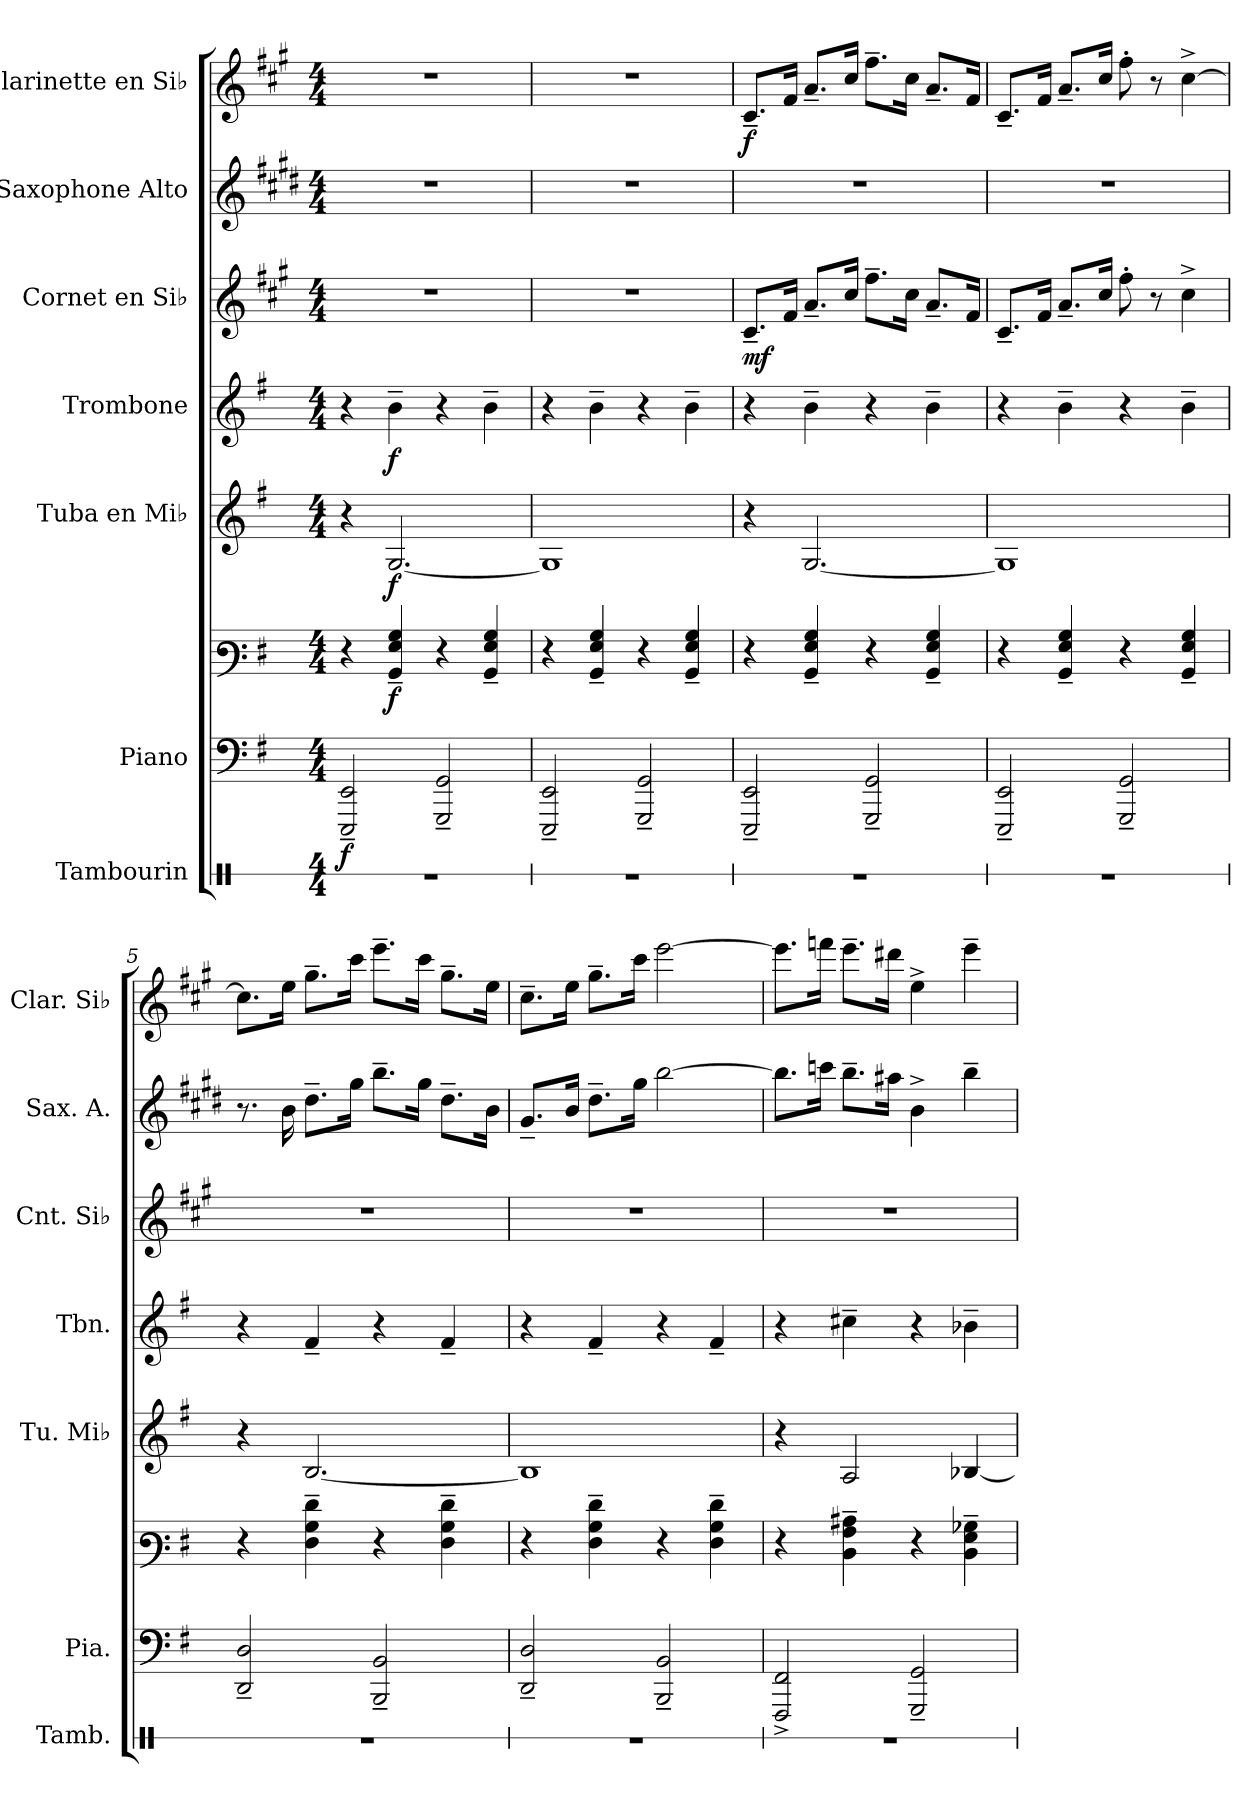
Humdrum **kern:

**kern	**kern	**kern	**dynam	**kern	**dynam	**kern	**dynam	**kern	**dynam	**kern	**kern	**dynam
*part7	*part6	*part6	*part6	*part5	*part5	*part4	*part4	*part3	*part3	*part2	*part1	*part1
*staff8	*staff7	*staff6	*staff6/7	*staff5	*staff5	*staff4	*staff4	*staff3	*staff3	*staff2	*staff1	*staff1
*I"Tambourin	*I"Piano	*	*	*I"Tuba en Mi♭	*	*I"Trombone	*	*I"Cornet en Si♭	*	*I"Saxophone Alto	*I"Clarinette en Si♭	*
*I'Tamb.	*I'Pia.	*	*	*I'Tu. Mi♭	*	*I'Tbn.	*	*I'Cnt. Si♭	*	*I'Sax. A.	*I'Clar. Si♭	*
*stria1	*	*	*	*	*	*	*	*	*	*	*	*
*clefX	*clefF4	*clefF3	*	*clefG2	*	*clefG2	*	*clefG2	*	*clefG2	*clefG2	*
*	*	*	*	*ITrd12c21	*	*ITrd8c14	*	*ITrd1c2	*	*ITrd5c9	*ITrd1c2	*
*k[]	*k[f#]	*k[f#]	*	*k[f#]	*	*k[f#]	*	*k[f#]	*	*k[f#]	*k[f#]	*
*M4/4	*M4/4	*M4/4	*	*M4/4	*	*M4/4	*	*M4/4	*	*M4/4	*M4/4	*
*MM100	*MM100	*MM100	*	*MM100	*	*MM100	*	*MM100	*	*MM100	*MM100	*
=1	=1	=1	=1	=1	=1	=1	=1	=1	=1	=1	=1	=1
!	!	!	!LO:DY:b=2	!	!	!	!	!	!	!	!	!
1r	2EEE/~ 2EE/~	4r	f	4r	.	4r	.	1r	.	1r	1r	.
!	!	!	!LO:DY:b	!	!LO:DY:b	!	!LO:DY:b	!	!	!	!	!
.	.	4BB/~ 4G/~ 4B/~	f	[2.GG/	f	4B~\	f	.	.	.	.	.
.	2GGG/~ 2GG/~	4r	.	.	.	4r	.	.	.	.	.	.
.	.	4BB/~ 4G/~ 4B/~	.	.	.	4B~\	.	.	.	.	.	.
=2	=2	=2	=2	=2	=2	=2	=2	=2	=2	=2	=2	=2
1r	2EEE/~ 2EE/~	4r	.	1GG]	.	4r	.	1r	.	1r	1r	.
.	.	4BB/~ 4G/~ 4B/~	.	.	.	4B~\	.	.	.	.	.	.
.	2GGG/~ 2GG/~	4r	.	.	.	4r	.	.	.	.	.	.
.	.	4BB/~ 4G/~ 4B/~	.	.	.	4B~\	.	.	.	.	.	.
=3	=3	=3	=3	=3	=3	=3	=3	=3	=3	=3	=3	=3
!	!	!	!	!	!	!	!	!	!LO:DY:b	!	!	!LO:DY:b
1r	2EEE/~ 2EE/~	4r	.	4r	.	4r	.	8.B~/L	mf	1r	8.B~/L	f
.	.	.	.	.	.	.	.	16e/Jk	.	.	16e/Jk	.
.	.	4BB/~ 4G/~ 4B/~	.	[2.GG/	.	4B~\	.	8.g~/L	.	.	8.g~/L	.
.	.	.	.	.	.	.	.	16b/Jk	.	.	16b/Jk	.
.	2GGG/~ 2GG/~	4r	.	.	.	4r	.	8.ee~\L	.	.	8.ee~\L	.
.	.	.	.	.	.	.	.	16b\Jk	.	.	16b\Jk	.
.	.	4BB/~ 4G/~ 4B/~	.	.	.	4B~\	.	8.g~/L	.	.	8.g~/L	.
.	.	.	.	.	.	.	.	16e/Jk	.	.	16e/Jk	.
=4	=4	=4	=4	=4	=4	=4	=4	=4	=4	=4	=4	=4
1r	2EEE/~ 2EE/~	4r	.	1GG]	.	4r	.	8.B~/L	.	1r	8.B~/L	.
.	.	.	.	.	.	.	.	16e/Jk	.	.	16e/Jk	.
.	.	4BB/~ 4G/~ 4B/~	.	.	.	4B~\	.	8.g~/L	.	.	8.g~/L	.
.	.	.	.	.	.	.	.	16b/Jk	.	.	16b/Jk	.
.	2GGG/~ 2GG/~	4r	.	.	.	4r	.	8ee'\	.	.	8ee'\	.
.	.	.	.	.	.	.	.	8r	.	.	8r	.
.	.	4BB/~ 4G/~ 4B/~	.	.	.	4B~\	.	4b^\	.	.	[4b^\	.
!!LO:PB:g=z
=5	=5	=5	=5	=5	=5	=5	=5	=5	=5	=5	=5	=5
1r	2DD/~ 2D/~	4r	.	4r	.	4r	.	1r	.	8.r	8.b\L]	.
.	.	.	.	.	.	.	.	.	.	16d\	16dd\Jk	.
.	.	4F#\~ 4B\~ 4f#\~	.	[2.BB/	.	4F#~/	.	.	.	8.f#~\L	8.ff#~\L	.
.	.	.	.	.	.	.	.	.	.	16b\Jk	16bb\Jk	.
.	2BBB/~ 2BB/~	4r	.	.	.	4r	.	.	.	8.dd~\L	8.ddd~\L	.
.	.	.	.	.	.	.	.	.	.	16b\Jk	16bb\Jk	.
.	.	4F#\~ 4B\~ 4f#\~	.	.	.	4F#~/	.	.	.	8.f#~\L	8.ff#~\L	.
.	.	.	.	.	.	.	.	.	.	16d\Jk	16dd\Jk	.
=6	=6	=6	=6	=6	=6	=6	=6	=6	=6	=6	=6	=6
1r	2DD/~ 2D/~	4r	.	1BB]	.	4r	.	1r	.	8.B~/L	8.b~\L	.
.	.	.	.	.	.	.	.	.	.	16d/Jk	16dd\Jk	.
.	.	4F#\~ 4B\~ 4f#\~	.	.	.	4F#~/	.	.	.	8.f#~\L	8.ff#~\L	.
.	.	.	.	.	.	.	.	.	.	16b\Jk	16bb\Jk	.
.	2BBB/~ 2BB/~	4r	.	.	.	4r	.	.	.	[2dd\	[2ddd\	.
.	.	4F#\~ 4B\~ 4f#\~	.	.	.	4F#~/	.	.	.	.	.	.
=7	=7	=7	=7	=7	=7	=7	=7	=7	=7	=7	=7	=7
1r	2FFF#/^ 2FF#/^	4r	.	4r	.	4r	.	1r	.	8.dd\L]	8.ddd\L]	.
.	.	.	.	.	.	.	.	.	.	16ee-X\Jk	16eee-X\Jk	.
.	.	4D\~ 4A\~ 4c#X\~	.	2AA/	.	4c#X~\	.	.	.	8.dd~\L	8.ddd~\L	.
.	.	.	.	.	.	.	.	.	.	16cc#X\Jk	16ccc#X\Jk	.
.	2GGG/~ 2GG/~	4r	.	.	.	4r	.	.	.	4d^\	4dd^\	.
.	.	4D\~ 4G\~ 4B-X\~	.	[4BB-X/	.	4B-X~\	.	.	.	4dd~\	4ddd~\	.
=	=	=	=	=	=	=	=	=	=	=	=	=
*-	*-	*-	*-	*-	*-	*-	*-	*-	*-	*-	*-	*-
